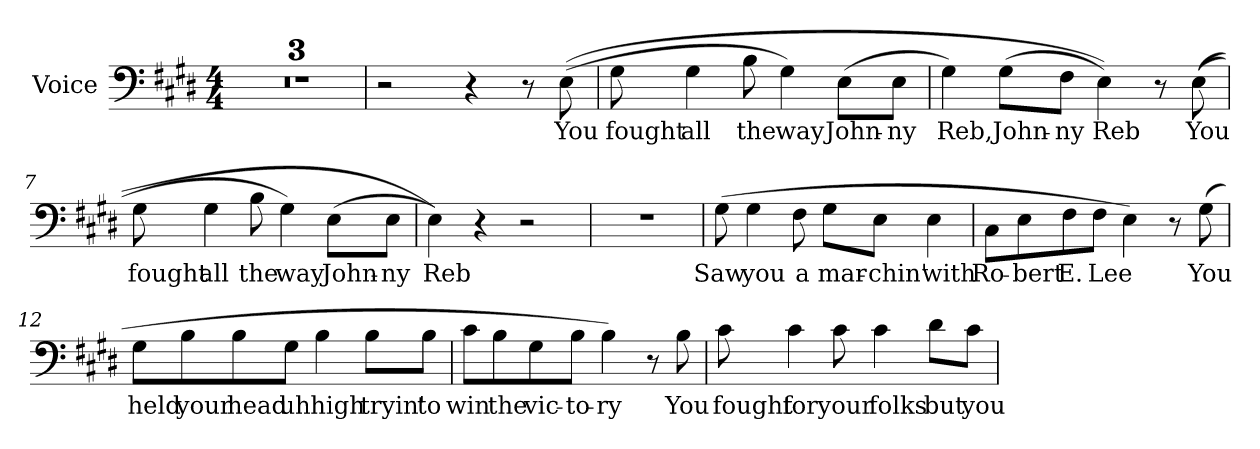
**kern	**text
*part1	*part1
*staff1	*staff1
*I"Voice	*
*I'Voice	*
!!LO:PB:g=z
*clefF4	*
*k[f#c#g#d#]	*
*E:	*
*M4/4	*
=1	=1
1r	.
=2	=2
1r	.
=3	=3
1r	.
=4	=4
2r	.
4r	.
8r	.
!	!LO:LY:b:color=#000000
((8Ei\	You
=5	=5
!	!LO:LY:b:color=#000000
8G#i\	fought
!	!LO:LY:b:color=#000000
4G#i\	all
!	!LO:LY:b:color=#000000
8Bi\	the
!	!LO:LY:b:color=#000000
4G#i\)	way
!	!LO:LY:b:color=#000000
(8Ei\L	John-
!	!LO:LY:b:color=#000000
8Ei\J	-ny
!!LO:LB:g=z
=6	=6
!	!LO:LY:b:color=#000000
4G#i\)	Reb,
!	!LO:LY:b:color=#000000
(8G#i\L	John-
!	!LO:LY:b:color=#000000
8F#i\J	-ny
!	!LO:LY:b:color=#000000
4Ei\))	Reb
8r	.
!	!LO:LY:b:color=#000000
((8Ei\	You
=7	=7
!	!LO:LY:b:color=#000000
8G#i\	fought
!	!LO:LY:b:color=#000000
4G#i\	all
!	!LO:LY:b:color=#000000
8Bi\	the
!	!LO:LY:b:color=#000000
4G#i\)	way
!	!LO:LY:b:color=#000000
(8Ei\L	John-
!	!LO:LY:b:color=#000000
8Ei\J	-ny
=8	=8
!	!LO:LY:b:color=#000000
4Ei\))	Reb
4r	.
2r	.
=9	=9
1r	.
!!LO:LB:g=z
=10	=10
!	!LO:LY:b:color=#000000
(8G#i\	Saw
!	!LO:LY:b:color=#000000
4G#i\	you
!	!LO:LY:b:color=#000000
8F#i\	a
!	!LO:LY:b:color=#000000
8G#i\L	mar-
!	!LO:LY:b:color=#000000
8Ei\J	-chin'
!	!LO:LY:b:color=#000000
4Ei\	with
=11	=11
!	!LO:LY:b:color=#000000
8C#i\L	Ro-
!	!LO:LY:b:color=#000000
8Ei\	-bert
!	!LO:LY:b:color=#000000
8F#i\	E.
!	!LO:LY:b:color=#000000
8F#i\J	Lee
4Ei\)	.
8r	.
!	!LO:LY:b:color=#000000
(8G#i\	You
=12	=12
!	!LO:LY:b:color=#000000
8G#i\L	held
!	!LO:LY:b:color=#000000
8Bi\	your
!	!LO:LY:b:color=#000000
8Bi\	head
!	!LO:LY:b:color=#000000
8G#i\J	uh
!	!LO:LY:b:color=#000000
4Bi\	high
!	!LO:LY:b:color=#000000
8Bi\L	tryin'
!	!LO:LY:b:color=#000000
8Bi\J	to
!!LO:LB:g=z
=13	=13
!	!LO:LY:b:color=#000000
8c#i\L	win
!	!LO:LY:b:color=#000000
8Bi\	the
!	!LO:LY:b:color=#000000
8G#i\	vic-
!	!LO:LY:b:color=#000000
8Bi\J	-to-
!	!LO:LY:b:color=#000000
4Bi\)	-ry
8r	.
!	!LO:LY:b:color=#000000
8Bi\	You
=14	=14
!	!LO:LY:b:color=#000000
8c#i\	fought
!	!LO:LY:b:color=#000000
4c#i\	for
!	!LO:LY:b:color=#000000
8c#i\	your
!	!LO:LY:b:color=#000000
4c#i\	folks
!	!LO:LY:b:color=#000000
8d#i\L	but
!	!LO:LY:b:color=#000000
8c#i\J	you
=	=
*-	*-
